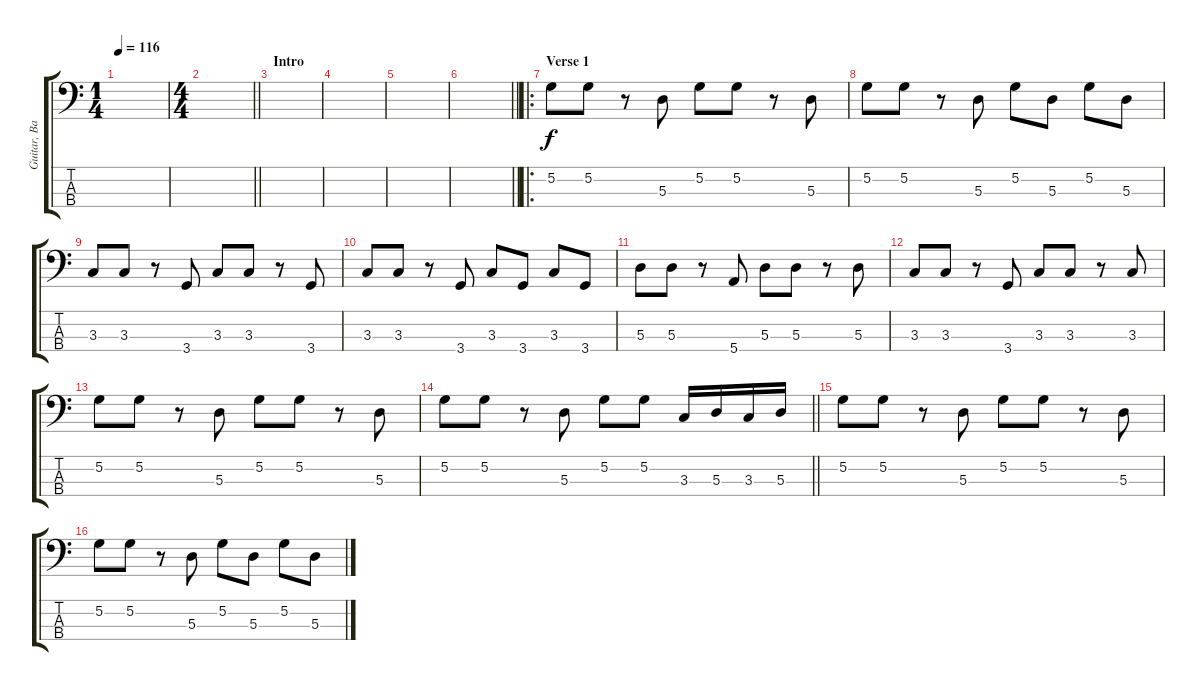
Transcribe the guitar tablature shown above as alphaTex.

\track ("Guitar, Bass" "Guitar, Ba") {instrument electricbassfinger}
\staff {score tabs}
\tuning (G2 D2 A1 E1) {hide}
\ts (1 4)
\tempo 116
\clef f4
\ks c
|
\ts (4 4)
\barLineRight lightlight
|
\section ("" "Intro")
|
|
|
\barLineRight lightlight
|
\ro
\section ("" "Verse 1")
5.2.8 5.2.8 r.8 5.3.8 5.2.8 5.2.8 r.8 5.3.8 |
5.2.8 5.2.8 r.8 5.3.8 5.2.8 5.3.8 5.2.8 5.3.8 |
3.3.8 3.3.8 r.8 3.4.8 3.3.8 3.3.8 r.8 3.4.8 |
3.3.8 3.3.8 r.8 3.4.8 3.3.8 3.4.8 3.3.8 3.4.8 |
5.3.8 5.3.8 r.8 5.4.8 5.3.8 5.3.8 r.8 5.3.8 |
3.3.8 3.3.8 r.8 3.4.8 3.3.8 3.3.8 r.8 3.3.8 |
5.2.8 5.2.8 r.8 5.3.8 5.2.8 5.2.8 r.8 5.3.8 |
\barLineRight lightlight
5.2.8 5.2.8 r.8 5.3.8 5.2.8 5.2.8 3.3.16 5.3.16 3.3.16 5.3.16 |
5.2.8 5.2.8 r.8 5.3.8 5.2.8 5.2.8 r.8 5.3.8 |
5.2.8 5.2.8 r.8 5.3.8 5.2.8 5.3.8 5.2.8 5.3.8
